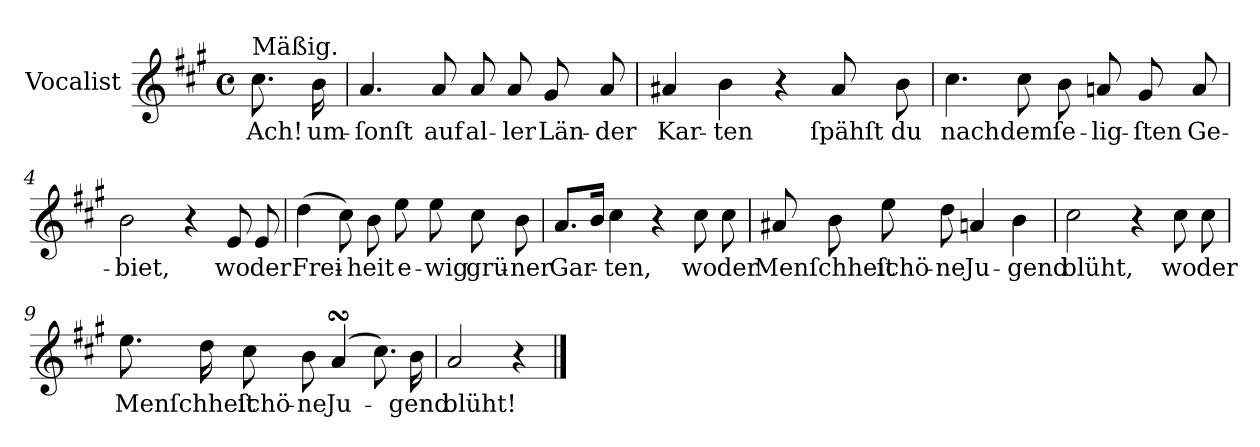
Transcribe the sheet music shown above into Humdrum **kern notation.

**kern	**text
*part1	*part1
*staff1	*staff1
*I"Vocalist	*
*clefG2	*
*k[f#c#g#]	*
*A:	*
*M4/4	*
*met(c)	*
=	=
!LO:TX:a:t=Mäßig.	!
8.cc#	Ach!
16b	um-
=1	=1
4.a	-ſonſt
8a	auf
8a	al-
8a	-ler
8g#	Län-
8a	-der
=2	=2
4a#X	Kar-
4b	-ten
4r	.
8a#	ſpähſt
8b	du
=3	=3
4.cc#	nach
8cc#	dem
8b	ſe-
8an	-lig-
8g#	-ſten
8a	Ge-
=4	=4
2b	-biet,
4r	.
8e	wo
8e	der
=5	=5
(4dd	Frei-
8cc#)	.
8b	-heit
8ee	e-
8ee	-wig
8cc#	grü-
8b	-ner
=6	=6
8.aL	Gar-
16bJk	.
4cc#	-ten,
4r	.
8cc#	wo
8cc#	der
=7	=7
8a#X	Menſchheit
8b	.
8ee	ſchö-
8dd	-ne
4an	Ju-
4b	-gend
=8	=8
2cc#	blüht,
4r	.
8cc#	wo
8cc#	der
=9	=9
8.ee	Menſchheit
16dd	.
8cc#	ſchö-
8b	-ne
(<4asSSs	Ju-
8.cc#)	.
16b	-gend
=10	=10
2a	blüht!
4r	.
==	==
*-	*-
